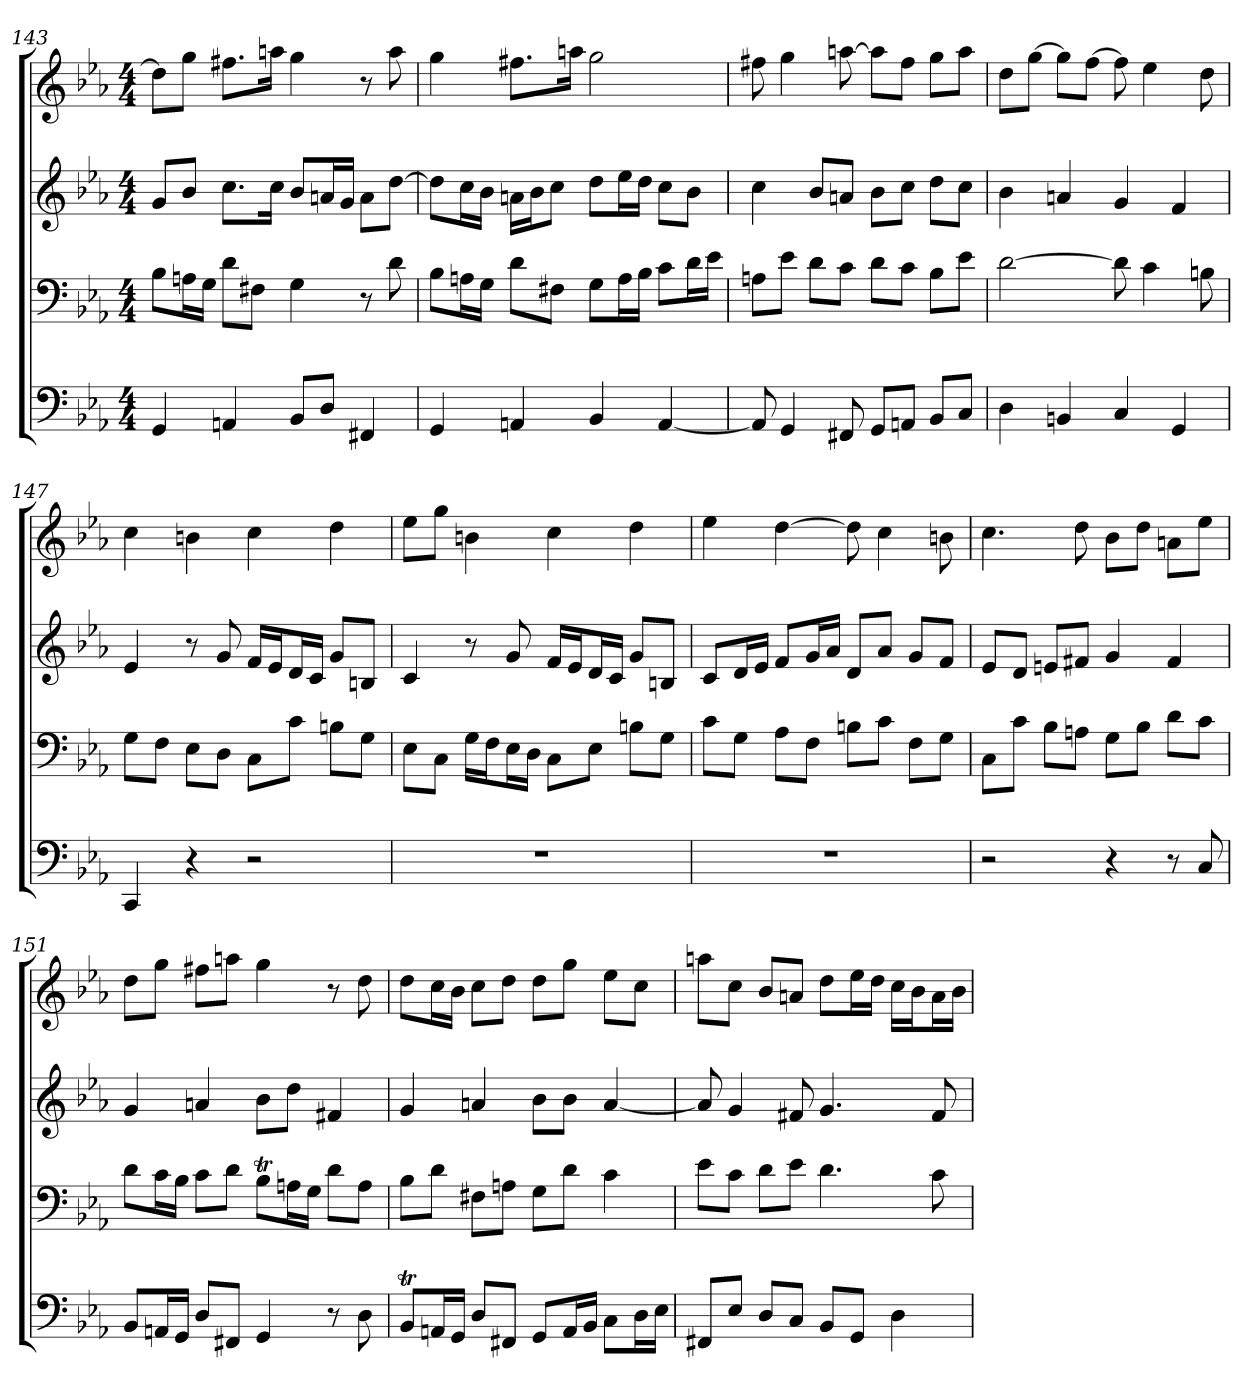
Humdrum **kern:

**kern	**kern	**kern	**kern
*part4	*part3	*part2	*part1
*staff4	*staff3	*staff2	*staff1
*k[b-e-a-]	*k[b-e-a-]	*k[b-e-a-]	*k[b-e-a-]
*M4/4	*M4/4	*M4/4	*M4/4
=143	=143	=143	=143
4GG	8B-L	8gL	8ddL]
.	16AnL	8b-J	8ggJ
.	16GJJ	.	.
4AAn	8dL	8.ccL	8.ff#XL
.	8F#XJ	.	.
.	.	16ccJk	16aanJk
8BB-L	4G	8b-L	4gg
8DJ	.	16anL	.
.	.	16gJJ	.
4FF#X	8r	8aL	8r
.	8d	[8ddJ	8aa
=144	=144	=144	=144
4GG	8B-L	8ddL]	4gg
.	16AnL	16ccL	.
.	16GJJ	16b-JJ	.
4AAn	8dL	16anLL	8.ff#XL
.	.	16b-J	.
.	8F#XJ	8ccJ	.
.	.	.	16aanJk
4BB-	8GL	8ddL	2gg
.	16AL	16ee-L	.
.	16B-JJ	16ddJJ	.
[4AA	8cL	8ccL	.
.	16dL	8b-J	.
.	16e-JJ	.	.
=145	=145	=145	=145
8AA]	8AnL	4cc	8ff#X
4GG	8e-J	.	4gg
.	8dL	8b-L	.
8FF#X	8cJ	8anJ	[8aan
8GGL	8dL	8b-L	8aaL]
8AAnJ	8cJ	8ccJ	8ff#J
8BB-L	8B-L	8ddL	8ggL
8CJ	8e-J	8ccJ	8aaJ
=146	=146	=146	=146
4D	[2d	4b-	8ddL
.	.	.	[8ggJ
4BBn	.	4an	8ggL]
.	.	.	[8ffJ
4C	8d]	4g	8ff]
.	4c	.	4ee-
4GG	.	4f	.
.	8Bn	.	8dd
=147	=147	=147	=147
4CC	8GL	4e-	4cc
.	8FJ	.	.
4r	8E-L	8r	4bn
.	8DJ	8g	.
2r	8CL	16fLL	4cc
.	.	16e-J	.
.	8cJ	16dL	.
.	.	16cJJ	.
.	8BnL	8gL	4dd
.	8GJ	8BnJ	.
=148	=148	=148	=148
1r	8E-L	4c	8ee-L
.	8CJ	.	8ggJ
.	16GLL	8r	4bn
.	16FJ	.	.
.	16E-L	8g	.
.	16DJJ	.	.
.	8CL	16fLL	4cc
.	.	16e-J	.
.	8E-J	16dL	.
.	.	16cJJ	.
.	8BnL	8gL	4dd
.	8GJ	8BnJ	.
=149	=149	=149	=149
1r	8cL	8cL	4ee-
.	8GJ	16dL	.
.	.	16e-JJ	.
.	8A-L	8fL	[4dd
.	8FJ	16gL	.
.	.	16a-JJ	.
.	8BnL	8dL	8dd]
.	8cJ	8a-J	4cc
.	8FL	8gL	.
.	8GJ	8fJ	8bn
=150	=150	=150	=150
2r	8CL	8e-L	4.cc
.	8cJ	8dJ	.
.	8B-L	8enL	.
.	8AnJ	8f#XJ	8dd
4r	8GL	4g	8b-L
.	8B-J	.	8ddJ
8r	8dL	4f#	8anL
8C	8cJ	.	8ee-J
=151	=151	=151	=151
8BB-L	8dL	4g	8ddL
16AAnL	16cL	.	8ggJ
16GGJJ	16B-JJ	.	.
8DL	8cL	4an	8ff#XL
8FF#XJ	8dJ	.	8aanJ
4GG	8B-TL	8b-L	4gg
.	16AnL	8ddJ	.
.	16GJJ	.	.
8r	8dL	4f#X	8r
8D	8AJ	.	8dd
=152	=152	=152	=152
8BB-TL	8B-L	4g	8ddL
16AAnL	8dJ	.	16ccL
16GGJJ	.	.	16b-JJ
8DL	8F#XL	4an	8ccL
8FF#XJ	8AnJ	.	8ddJ
8GGL	8GL	8b-L	8ddL
16AAL	8dJ	8b-J	8ggJ
16BB-JJ	.	.	.
8CL	4c	[4a	8ee-L
16DL	.	.	8ccJ
16E-JJ	.	.	.
=153	=153	=153	=153
8FF#XL	8e-L	8a]	8aanL
8E-J	8cJ	4g	8ccJ
8DL	8dL	.	8b-L
8CJ	8e-J	8f#X	8anJ
8BB-L	4.d	4.g	8ddL
8GGJ	.	.	16ee-L
.	.	.	16ddJJ
4D	.	.	16ccLL
.	.	.	16b-J
.	8c	8f#	16aL
.	.	.	16b-JJ
=	=	=	=
*-	*-	*-	*-
